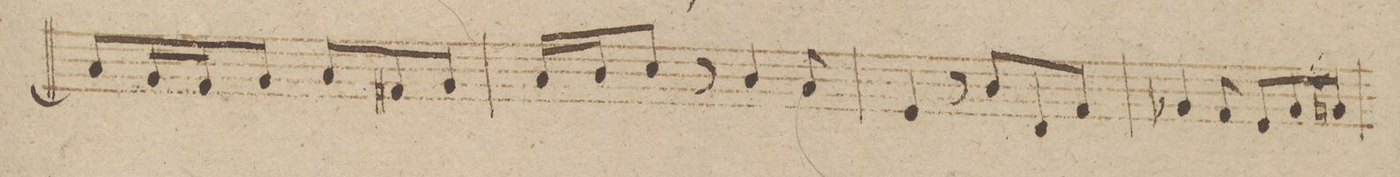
**kern	**dynam
*I"Viola.	*
*clefC3	*
*k[b-e-]	*
*M6/8	*
8B-/L]	.
16A/L	.
16G/J	.
8A/J	.
8B-/L	.
8G#X/	.
8A/J	.
=18	=18
16B-/LL	.
16c/J	.
8d/J	.
8r	.
4c/	.
8B-/	.
=19	=19
4F/	.
8r	.
8c/L	.
8E-/	.
8G/J	.
=20	=20
4A-X/	.
8G/	.
8F/L	.
8A-/	.
8An/J	.
=21	=21
*-	*-
